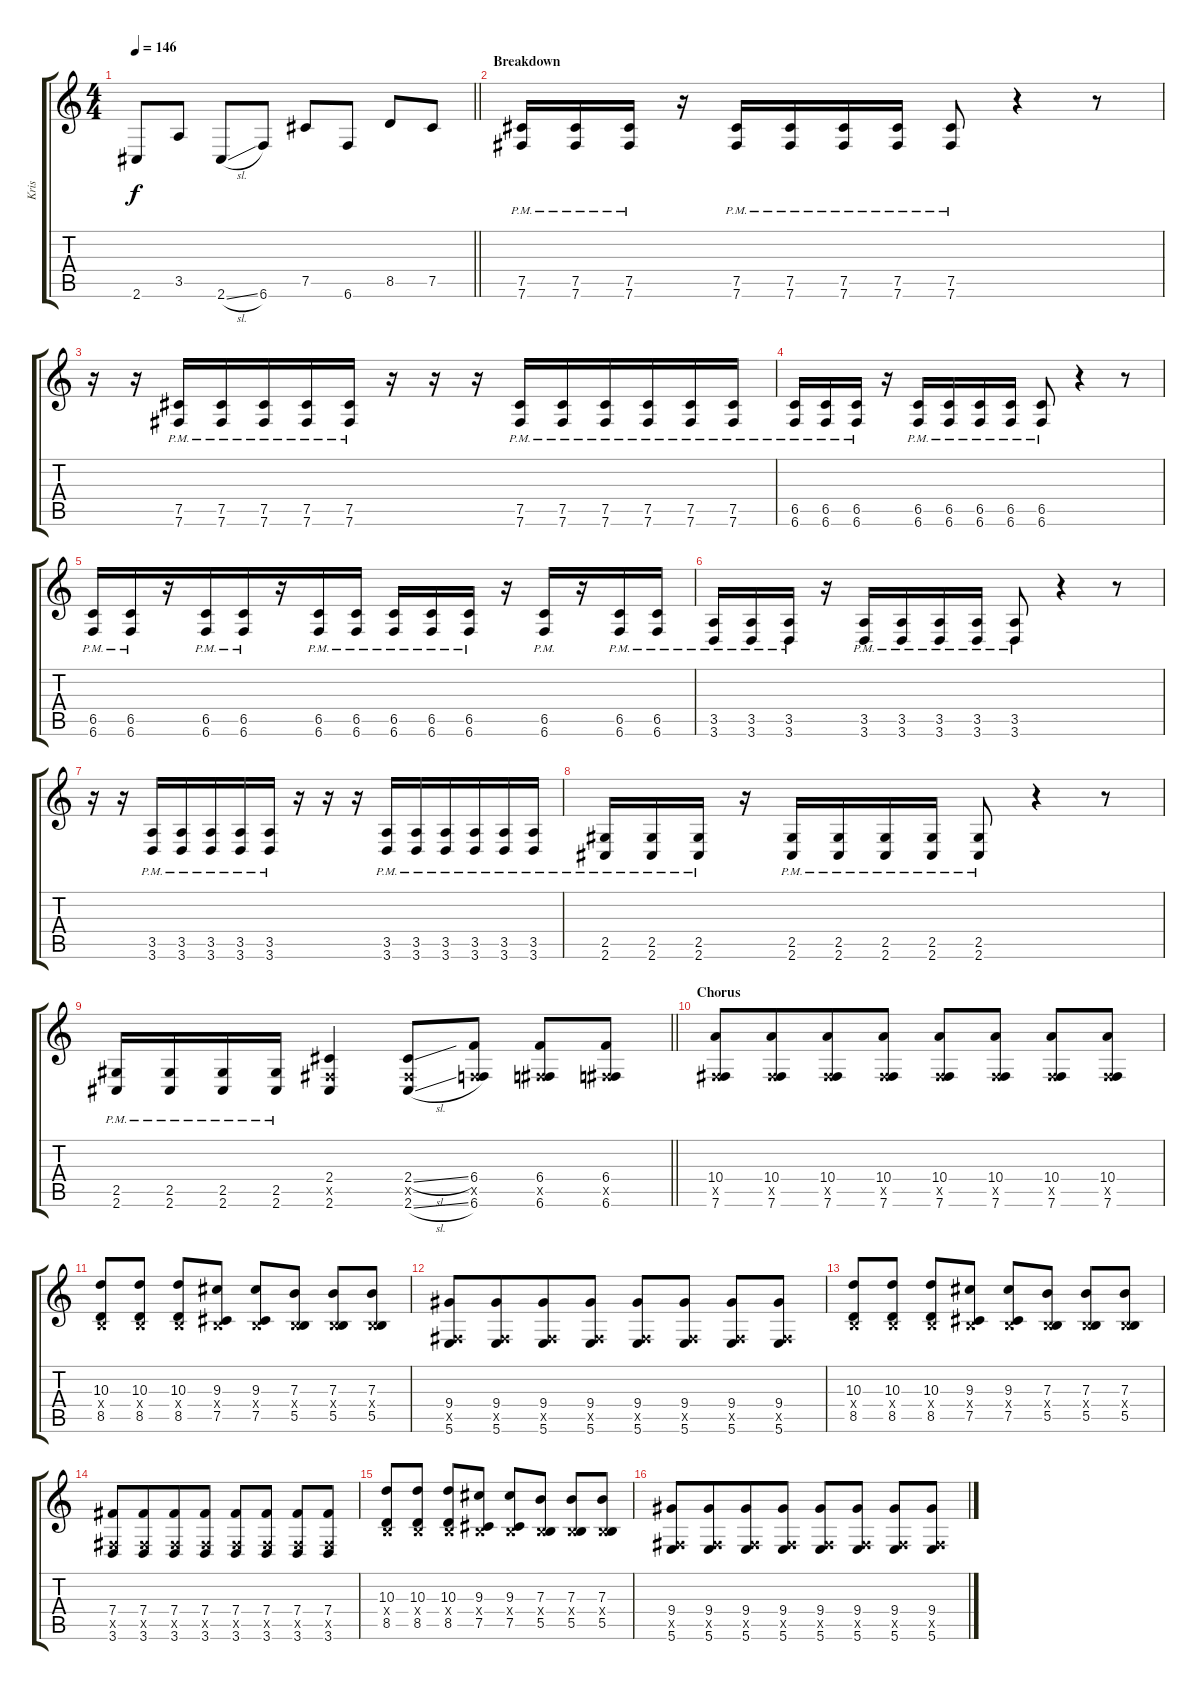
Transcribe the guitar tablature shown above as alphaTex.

\track ("Kris" "Kris") {instrument distortionguitar}
\staff {score tabs}
\tuning (Db4 Ab3 E3 B2 Gb2 B1) {hide}
\ts (4 4)
\tempo 146
\clef g2
\barLineRight lightlight
\ks c
2.6.8{dy f beam merge} 3.5.8 2.6{sl}.8 6.6.8 7.5.8{beam merge} 6.6.8 8.5.8 7.5.8 |
\section ("" "Breakdown")
(7.5 7.6{pm}).16 (7.5 7.6{pm}).16{beam merge} (7.5 7.6{pm}).16 r.16 (7.5{pm} 7.6{pm}).16 (7.5{pm} 7.6{pm}).16 (7.5{pm} 7.6{pm}).16 (7.5{pm} 7.6{pm}).16 (7.5{pm} 7.6{pm}).8 r.4 r.8 |
r.16 r.16{beam merge} (7.5{pm} 7.6{pm}).16 (7.5{pm} 7.6{pm}).16{beam merge} (7.5{pm} 7.6{pm}).16 (7.5{pm} 7.6{pm}).16 (7.5{pm} 7.6{pm}).16 r.16 r.16{beam merge} r.16{beam merge} (7.5{pm} 7.6{pm}).16 (7.5{pm} 7.6{pm}).16{beam merge} (7.5{pm} 7.6{pm}).16 (7.5{pm} 7.6{pm}).16 (7.5{pm} 7.6{pm}).16{beam merge} (7.5{pm} 7.6).16 |
(6.5 6.6{pm}).16 (6.5 6.6{pm}).16{beam merge} (6.5 6.6{pm}).16 r.16 (6.5{pm} 6.6{pm}).16 (6.5{pm} 6.6{pm}).16 (6.5{pm} 6.6{pm}).16 (6.5{pm} 6.6{pm}).16 (6.5{pm} 6.6{pm}).8 r.4 r.8 |
(6.5{pm} 6.6{pm}).16 (6.5{pm} 6.6{pm}).16 r.16 (6.5{pm} 6.6{pm}).16{beam merge} (6.5{pm} 6.6{pm}).16 r.16 (6.5{pm} 6.6{pm}).16 (6.5{pm} 6.6{pm}).16 (6.5{pm} 6.6{pm}).16 (6.5{pm} 6.6{pm}).16 (6.5{pm} 6.6{pm}).16 r.16 (6.5{pm} 6.6{pm}).16{beam merge} r.16 (6.5{pm} 6.6{pm}).16{beam merge} (6.5{pm} 6.6{pm}).16 |
(3.5 3.6{pm}).16 (3.5 3.6{pm}).16{beam merge} (3.5 3.6{pm}).16 r.16 (3.5{pm} 3.6{pm}).16 (3.5{pm} 3.6{pm}).16 (3.5{pm} 3.6{pm}).16 (3.5{pm} 3.6{pm}).16 (3.5{pm} 3.6{pm}).8 r.4 r.8 |
r.16 r.16{beam merge} (3.5{pm} 3.6{pm}).16 (3.5{pm} 3.6{pm}).16{beam merge} (3.5{pm} 3.6{pm}).16 (3.5{pm} 3.6{pm}).16 (3.5{pm} 3.6{pm}).16 r.16 r.16{beam merge} r.16{beam merge} (3.5{pm} 3.6{pm}).16 (3.5{pm} 3.6{pm}).16{beam merge} (3.5{pm} 3.6{pm}).16 (3.5{pm} 3.6{pm}).16 (3.5{pm} 3.6{pm}).16{beam merge} (3.5{pm} 3.6).16 |
(2.5 2.6{pm}).16 (2.5 2.6{pm}).16{beam merge} (2.5 2.6{pm}).16 r.16 (2.5{pm} 2.6{pm}).16 (2.5{pm} 2.6{pm}).16 (2.5{pm} 2.6{pm}).16 (2.5{pm} 2.6{pm}).16 (2.5{pm} 2.6{pm}).8 r.4 r.8 |
\barLineRight lightlight
(2.5{pm} 2.6{pm}).16 (2.5{pm} 2.6{pm}).16{beam merge} (2.5{pm} 2.6{pm}).16 (2.5{pm} 2.6{pm}).16 (2.4 0.5{x} 2.6).4{beam merge} (2.4{sl} 0.5{x} 2.6{sl}).8{beam merge} (6.4 0.5{x} 6.6).8 (6.4 0.5{x} 6.6).8 (6.4 0.5{x} 6.6).8 |
\section ("" "Chorus")
(10.4 0.5{x} 7.6).8{beam merge} (10.4 0.5{x} 7.6).8{beam merge} (10.4 0.5{x} 7.6).8 (10.4 0.5{x} 7.6).8 (10.4 0.5{x} 7.6).8 (10.4 0.5{x} 7.6).8 (10.4 0.5{x} 7.6).8 (10.4 0.5{x} 7.6).8 |
(10.3 0.4{x} 8.5).8{beam merge} (10.3 0.4{x} 8.5).8 (10.3 0.4{x} 8.5).8 (9.3 0.4{x} 7.5).8 (9.3 0.4{x} 7.5).8 (7.3 0.4{x} 5.5).8 (7.3 0.4{x} 5.5).8 (7.3 0.4{x} 5.5).8 |
(9.4 0.5{x} 5.6).8{beam merge} (9.4 0.5{x} 5.6).8{beam merge} (9.4 0.5{x} 5.6).8 (9.4 0.5{x} 5.6).8 (9.4 0.5{x} 5.6).8 (9.4 0.5{x} 5.6).8 (9.4 0.5{x} 5.6).8 (9.4 0.5{x} 5.6).8 |
(10.3 0.4{x} 8.5).8{beam merge} (10.3 0.4{x} 8.5).8 (10.3 0.4{x} 8.5).8 (9.3 0.4{x} 7.5).8 (9.3 0.4{x} 7.5).8 (7.3 0.4{x} 5.5).8 (7.3 0.4{x} 5.5).8 (7.3 0.4{x} 5.5).8 |
(7.4 0.5{x} 3.6).8{beam merge} (7.4 0.5{x} 3.6).8{beam merge} (7.4 0.5{x} 3.6).8 (7.4 0.5{x} 3.6).8 (7.4 0.5{x} 3.6).8 (7.4 0.5{x} 3.6).8 (7.4 0.5{x} 3.6).8 (7.4 0.5{x} 3.6).8 |
(10.3 0.4{x} 8.5).8{beam merge} (10.3 0.4{x} 8.5).8 (10.3 0.4{x} 8.5).8 (9.3 0.4{x} 7.5).8 (9.3 0.4{x} 7.5).8 (7.3 0.4{x} 5.5).8 (7.3 0.4{x} 5.5).8 (7.3 0.4{x} 5.5).8 |
(9.4 0.5{x} 5.6).8{beam merge} (9.4 0.5{x} 5.6).8{beam merge} (9.4 0.5{x} 5.6).8 (9.4 0.5{x} 5.6).8 (9.4 0.5{x} 5.6).8 (9.4 0.5{x} 5.6).8 (9.4 0.5{x} 5.6).8 (9.4 0.5{x} 5.6).8
